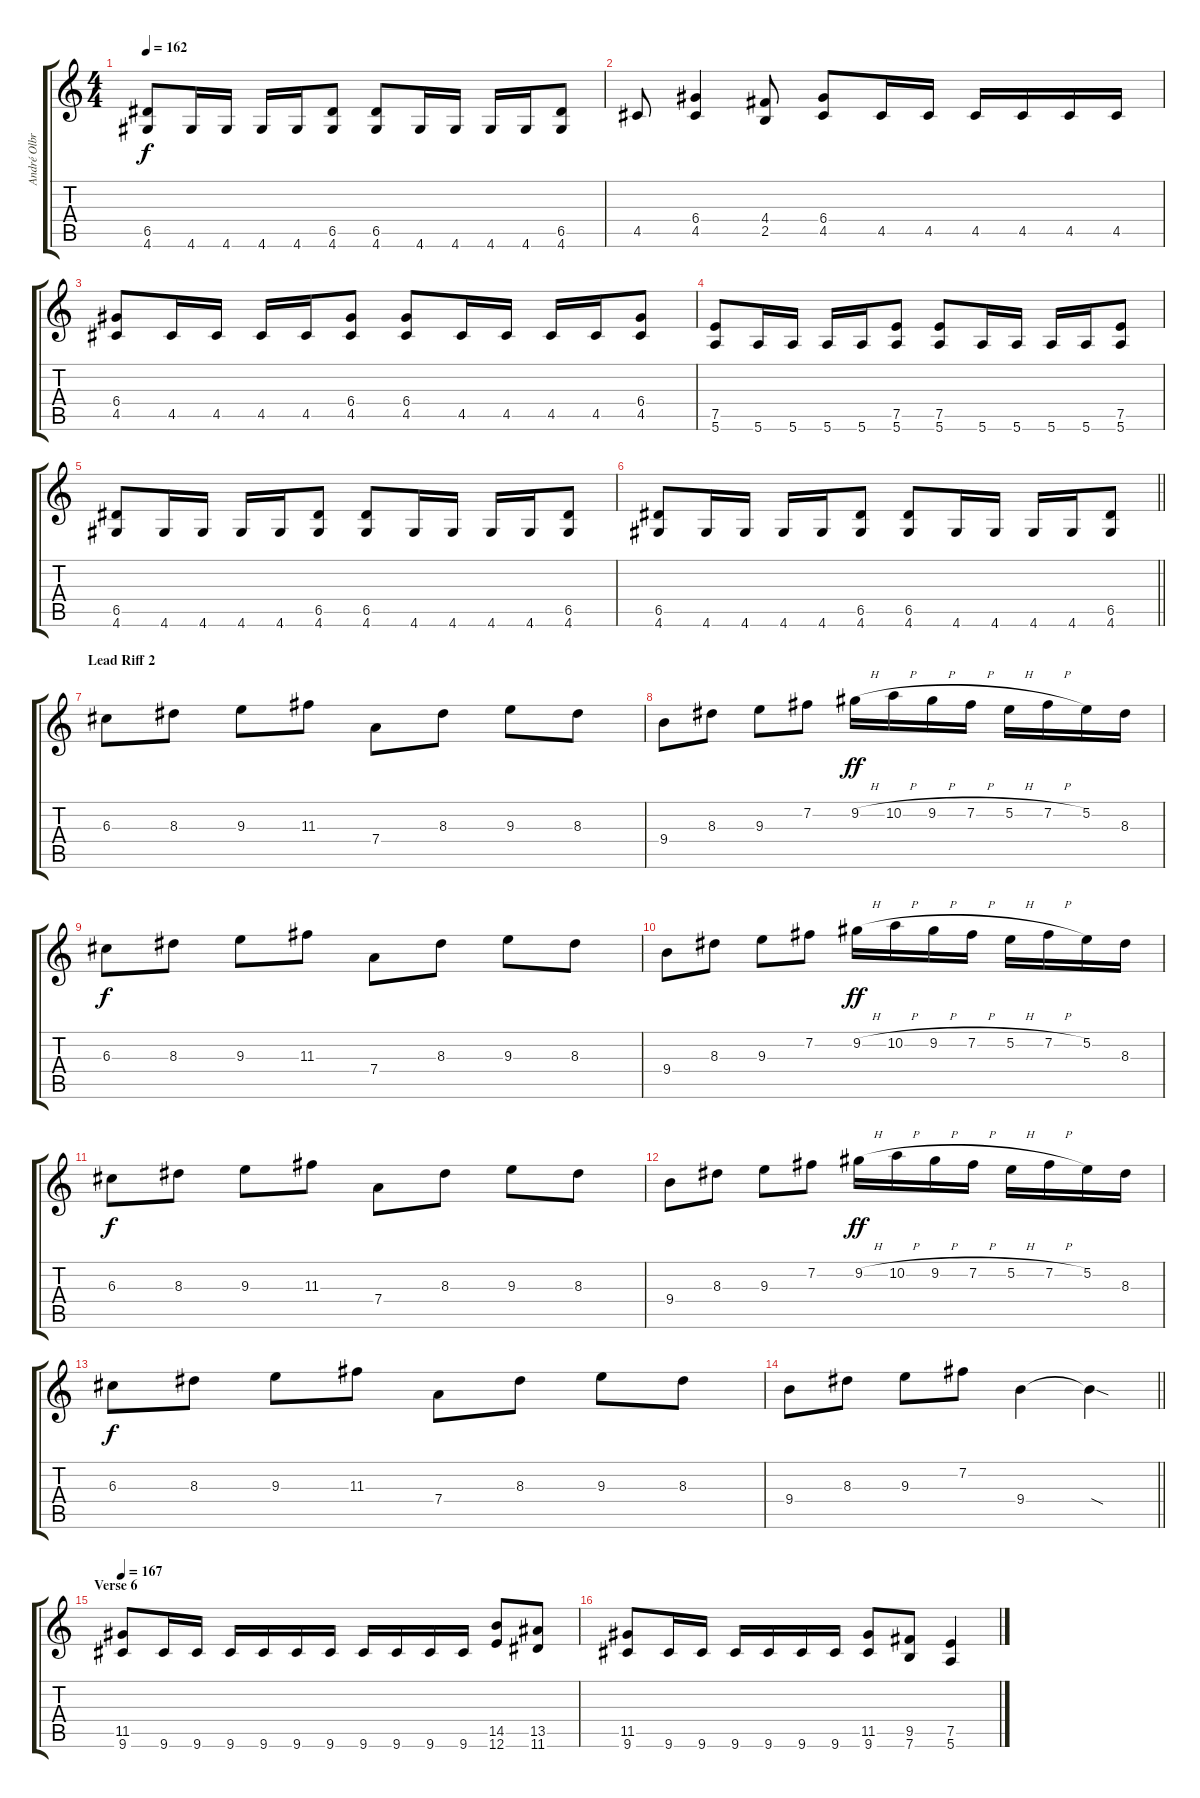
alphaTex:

\track ("André Olbrich" "André Olbr") {instrument distortionguitar}
\staff {score tabs}
\tuning (E4 B3 G3 D3 A2 E2) {hide}
\ts (4 4)
\tempo 162
\clef g2
\ks c
(6.5 4.6).8{dy f} 4.6.16 4.6.16 4.6.16 4.6.16 (6.5 4.6).8 (6.5 4.6).8 4.6.16 4.6.16 4.6.16 4.6.16 (6.5 4.6).8 |
4.5.8 (6.4 4.5).4 (4.4 2.5).8 (6.4 4.5).8 4.5.16 4.5.16 4.5.16 4.5.16 4.5.16 4.5.16 |
(6.4 4.5).8 4.5.16 4.5.16 4.5.16 4.5.16 (6.4 4.5).8 (6.4 4.5).8 4.5.16 4.5.16 4.5.16 4.5.16 (6.4 4.5).8 |
(7.5 5.6).8 5.6.16 5.6.16 5.6.16 5.6.16 (7.5 5.6).8 (7.5 5.6).8 5.6.16 5.6.16 5.6.16 5.6.16 (7.5 5.6).8 |
(6.5 4.6).8 4.6.16 4.6.16 4.6.16 4.6.16 (6.5 4.6).8 (6.5 4.6).8 4.6.16 4.6.16 4.6.16 4.6.16 (6.5 4.6).8 |
\barLineRight lightlight
(6.5 4.6).8 4.6.16 4.6.16 4.6.16 4.6.16 (6.5 4.6).8 (6.5 4.6).8 4.6.16 4.6.16 4.6.16 4.6.16 (6.5 4.6).8 |
\section ("" "Lead Riff 2")
6.3.8 8.3.8 9.3.8 11.3.8 7.4.8 8.3.8 9.3.8 8.3.8 |
9.4.8 8.3.8 9.3.8 7.2.8 9.2{h}.16{dy ff} 10.2{h}.16 9.2{h}.16 7.2{h}.16 5.2{h}.16 7.2{h}.16 5.2.16 8.3.16 |
6.3.8{dy f} 8.3.8 9.3.8 11.3.8 7.4.8 8.3.8 9.3.8 8.3.8 |
9.4.8 8.3.8 9.3.8 7.2.8 9.2{h}.16{dy ff} 10.2{h}.16 9.2{h}.16 7.2{h}.16 5.2{h}.16 7.2{h}.16 5.2.16 8.3.16 |
6.3.8{dy f} 8.3.8 9.3.8 11.3.8 7.4.8 8.3.8 9.3.8 8.3.8 |
9.4.8 8.3.8 9.3.8 7.2.8 9.2{h}.16{dy ff} 10.2{h}.16 9.2{h}.16 7.2{h}.16 5.2{h}.16 7.2{h}.16 5.2.16 8.3.16 |
6.3.8{dy f} 8.3.8 9.3.8 11.3.8 7.4.8 8.3.8 9.3.8 8.3.8 |
\barLineRight lightlight
9.4.8 8.3.8 9.3.8 7.2.8 9.4.4 9.4{sod t}.4 |
\section ("" "Verse 6")
\tempo 167
(11.5 9.6).8 9.6.16 9.6.16 9.6.16 9.6.16 9.6.16 9.6.16 9.6.16 9.6.16 9.6.16 9.6.16 (14.5 12.6).8 (13.5 11.6).8 |
(11.5 9.6).8 9.6.16 9.6.16 9.6.16 9.6.16 9.6.16 9.6.16 (11.5 9.6).8 (9.5 7.6).8 (7.5 5.6).4
